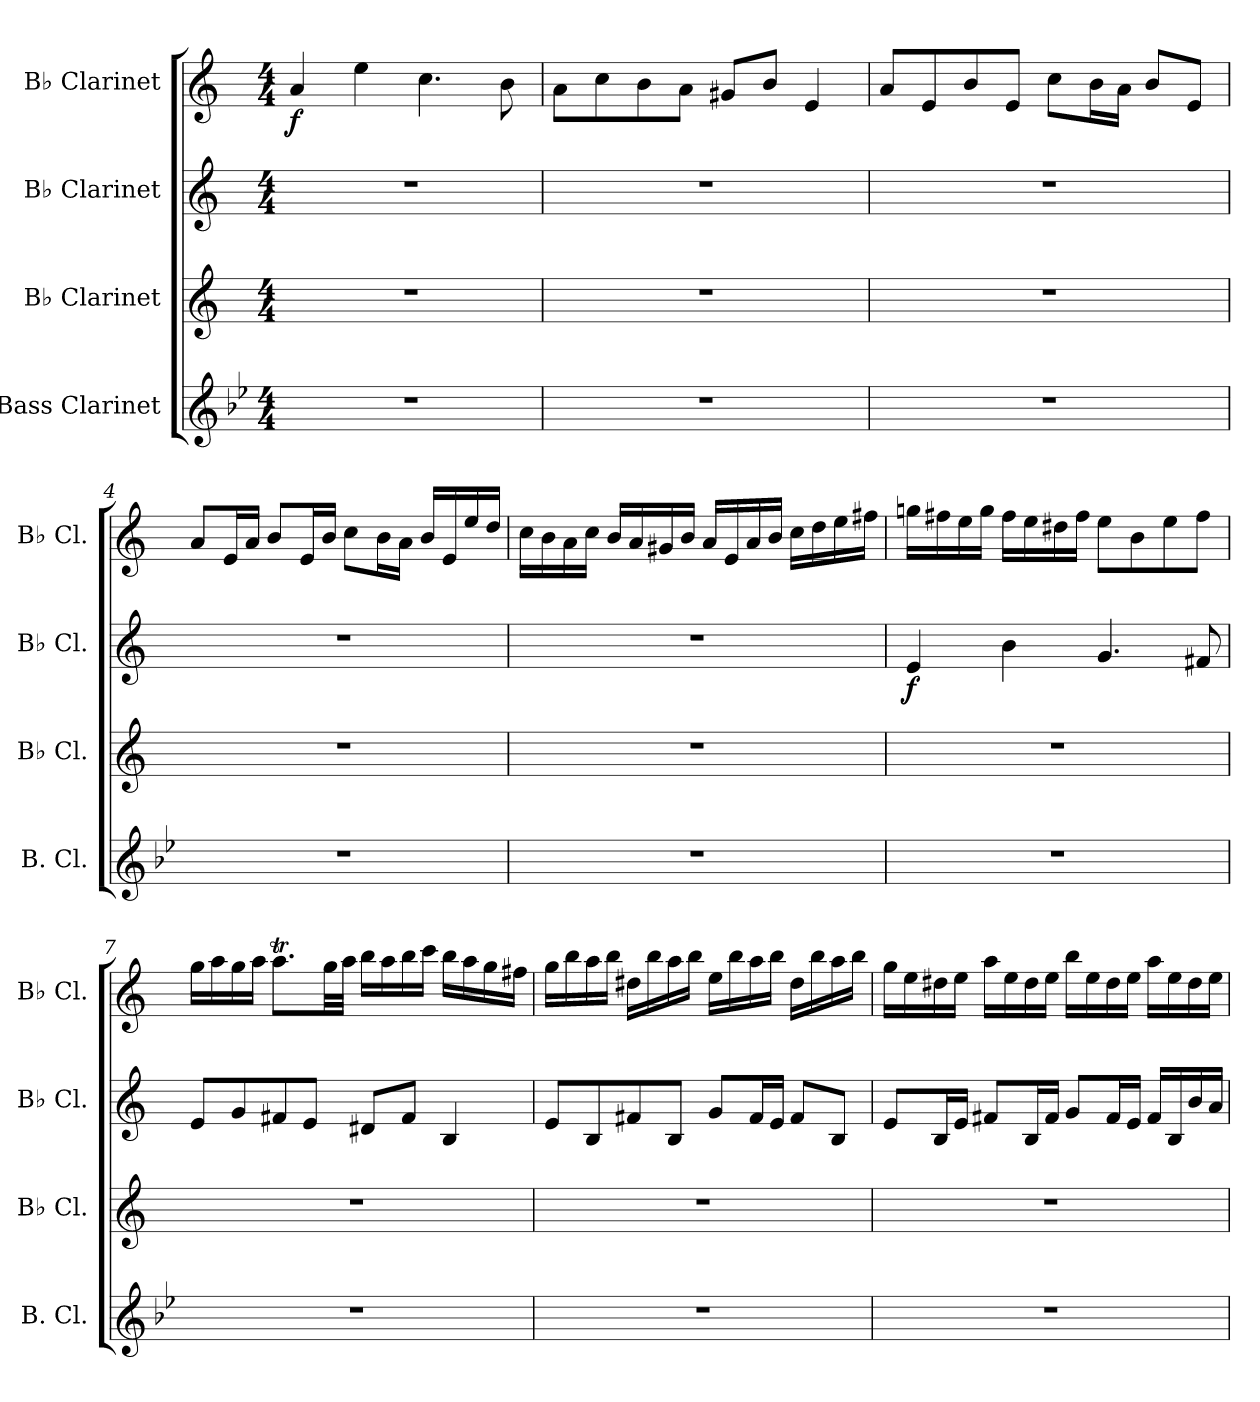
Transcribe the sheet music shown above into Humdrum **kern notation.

**kern	**kern	**kern	**dynam	**kern	**dynam
*part4	*part3	*part2	*part2	*part1	*part1
*staff4	*staff3	*staff2	*staff2	*staff1	*staff1
*I"Bass Clarinet	*I"B♭ Clarinet	*I"B♭ Clarinet	*	*I"B♭ Clarinet	*
*I'B. Cl.	*I'B♭ Cl.	*I'B♭ Cl.	*	*I'B♭ Cl.	*
*clefG2	*clefG2	*clefG2	*	*clefG2	*
*ITrd8c14	*ITrd1c2	*ITrd1c2	*	*ITrd1c2	*
*k[b-e-]	*k[b-e-]	*k[b-e-]	*	*k[b-e-]	*
*M4/4	*M4/4	*M4/4	*	*M4/4	*
*MM92	*MM92	*MM92	*	*MM92	*
=1	=1	=1	=1	=1	=1
!	!	!	!	!	!LO:DY:b
1r	1r	1r	.	4g/	f
.	.	.	.	4dd\	.
.	.	.	.	4.b-\	.
.	.	.	.	8a\	.
=2	=2	=2	=2	=2	=2
1r	1r	1r	.	8g\L	.
.	.	.	.	8b-\	.
.	.	.	.	8a\	.
.	.	.	.	8g\J	.
.	.	.	.	8f#X/L	.
.	.	.	.	8a/J	.
.	.	.	.	4d/	.
=3	=3	=3	=3	=3	=3
1r	1r	1r	.	8g/L	.
.	.	.	.	8d/	.
.	.	.	.	8a/	.
.	.	.	.	8d/J	.
.	.	.	.	8b-\L	.
.	.	.	.	16a\L	.
.	.	.	.	16g\JJ	.
.	.	.	.	8a/L	.
.	.	.	.	8d/J	.
=4	=4	=4	=4	=4	=4
1r	1r	1r	.	8g/L	.
.	.	.	.	16d/L	.
.	.	.	.	16g/JJ	.
.	.	.	.	8a/L	.
.	.	.	.	16d/L	.
.	.	.	.	16a/JJ	.
.	.	.	.	8b-\L	.
.	.	.	.	16a\L	.
.	.	.	.	16g\JJ	.
.	.	.	.	16a/LL	.
.	.	.	.	16d/	.
.	.	.	.	16dd/	.
.	.	.	.	16cc/JJ	.
!!LO:LB:g=z
=5	=5	=5	=5	=5	=5
1r	1r	1r	.	16b-\LL	.
.	.	.	.	16a\	.
.	.	.	.	16g\	.
.	.	.	.	16b-\JJ	.
.	.	.	.	16a/LL	.
.	.	.	.	16g/	.
.	.	.	.	16f#X/	.
.	.	.	.	16a/JJ	.
.	.	.	.	16g/LL	.
.	.	.	.	16d/	.
.	.	.	.	16g/	.
.	.	.	.	16a/JJ	.
.	.	.	.	16b-\LL	.
.	.	.	.	16cc\	.
.	.	.	.	16dd\	.
.	.	.	.	16een\JJ	.
=6	=6	=6	=6	=6	=6
!	!	!	!LO:DY:b	!	!
1r	1r	4d/	f	16ffn\LL	.
.	.	.	.	16een\	.
.	.	.	.	16dd\	.
.	.	.	.	16ff\JJ	.
.	.	4a\	.	16ee\LL	.
.	.	.	.	16dd\	.
.	.	.	.	16cc#X\	.
.	.	.	.	16ee\JJ	.
.	.	4.f/	.	8dd\L	.
.	.	.	.	8a\	.
.	.	.	.	8dd\	.
.	.	8en/	.	8ee\J	.
=7	=7	=7	=7	=7	=7
1r	1r	8d/L	.	16ff\LL	.
.	.	.	.	16gg\	.
.	.	8f/	.	16ff\	.
.	.	.	.	16gg\JJ	.
.	.	8en/	.	8.ggT\L	.
.	.	8d/J	.	.	.
.	.	.	.	32ff\LL	.
.	.	.	.	32gg\JJJ	.
.	.	8c#X/L	.	16aa\LL	.
.	.	.	.	16gg\	.
.	.	8e/J	.	16aa\	.
.	.	.	.	16bb-\JJ	.
.	.	4A/	.	16aa\LL	.
.	.	.	.	16gg\	.
.	.	.	.	16ff\	.
.	.	.	.	16een\JJ	.
!!LO:LB:g=z
=8	=8	=8	=8	=8	=8
1r	1r	8d/L	.	16ff\LL	.
.	.	.	.	16aa\	.
.	.	8A/	.	16gg\	.
.	.	.	.	16aa\JJ	.
.	.	8en/	.	16cc#X\LL	.
.	.	.	.	16aa\	.
.	.	8A/J	.	16gg\	.
.	.	.	.	16aa\JJ	.
.	.	8f/L	.	16dd\LL	.
.	.	.	.	16aa\	.
.	.	16e/L	.	16gg\	.
.	.	16d/JJ	.	16aa\JJ	.
.	.	8e/L	.	16cc#\LL	.
.	.	.	.	16aa\	.
.	.	8A/J	.	16gg\	.
.	.	.	.	16aa\JJ	.
=9	=9	=9	=9	=9	=9
1r	1r	8d/L	.	16ff\LL	.
.	.	.	.	16dd\	.
.	.	16A/L	.	16cc#X\	.
.	.	16d/JJ	.	16dd\JJ	.
.	.	8en/L	.	16gg\LL	.
.	.	.	.	16dd\	.
.	.	16A/L	.	16cc#\	.
.	.	16e/JJ	.	16dd\JJ	.
.	.	8f/L	.	16aa\LL	.
.	.	.	.	16dd\	.
.	.	16e/L	.	16cc#\	.
.	.	16d/JJ	.	16dd\JJ	.
.	.	16e/LL	.	16gg\LL	.
.	.	16A/	.	16dd\	.
.	.	16a/	.	16cc#\	.
.	.	16g/JJ	.	16dd\JJ	.
=	=	=	=	=	=
*-	*-	*-	*-	*-	*-
